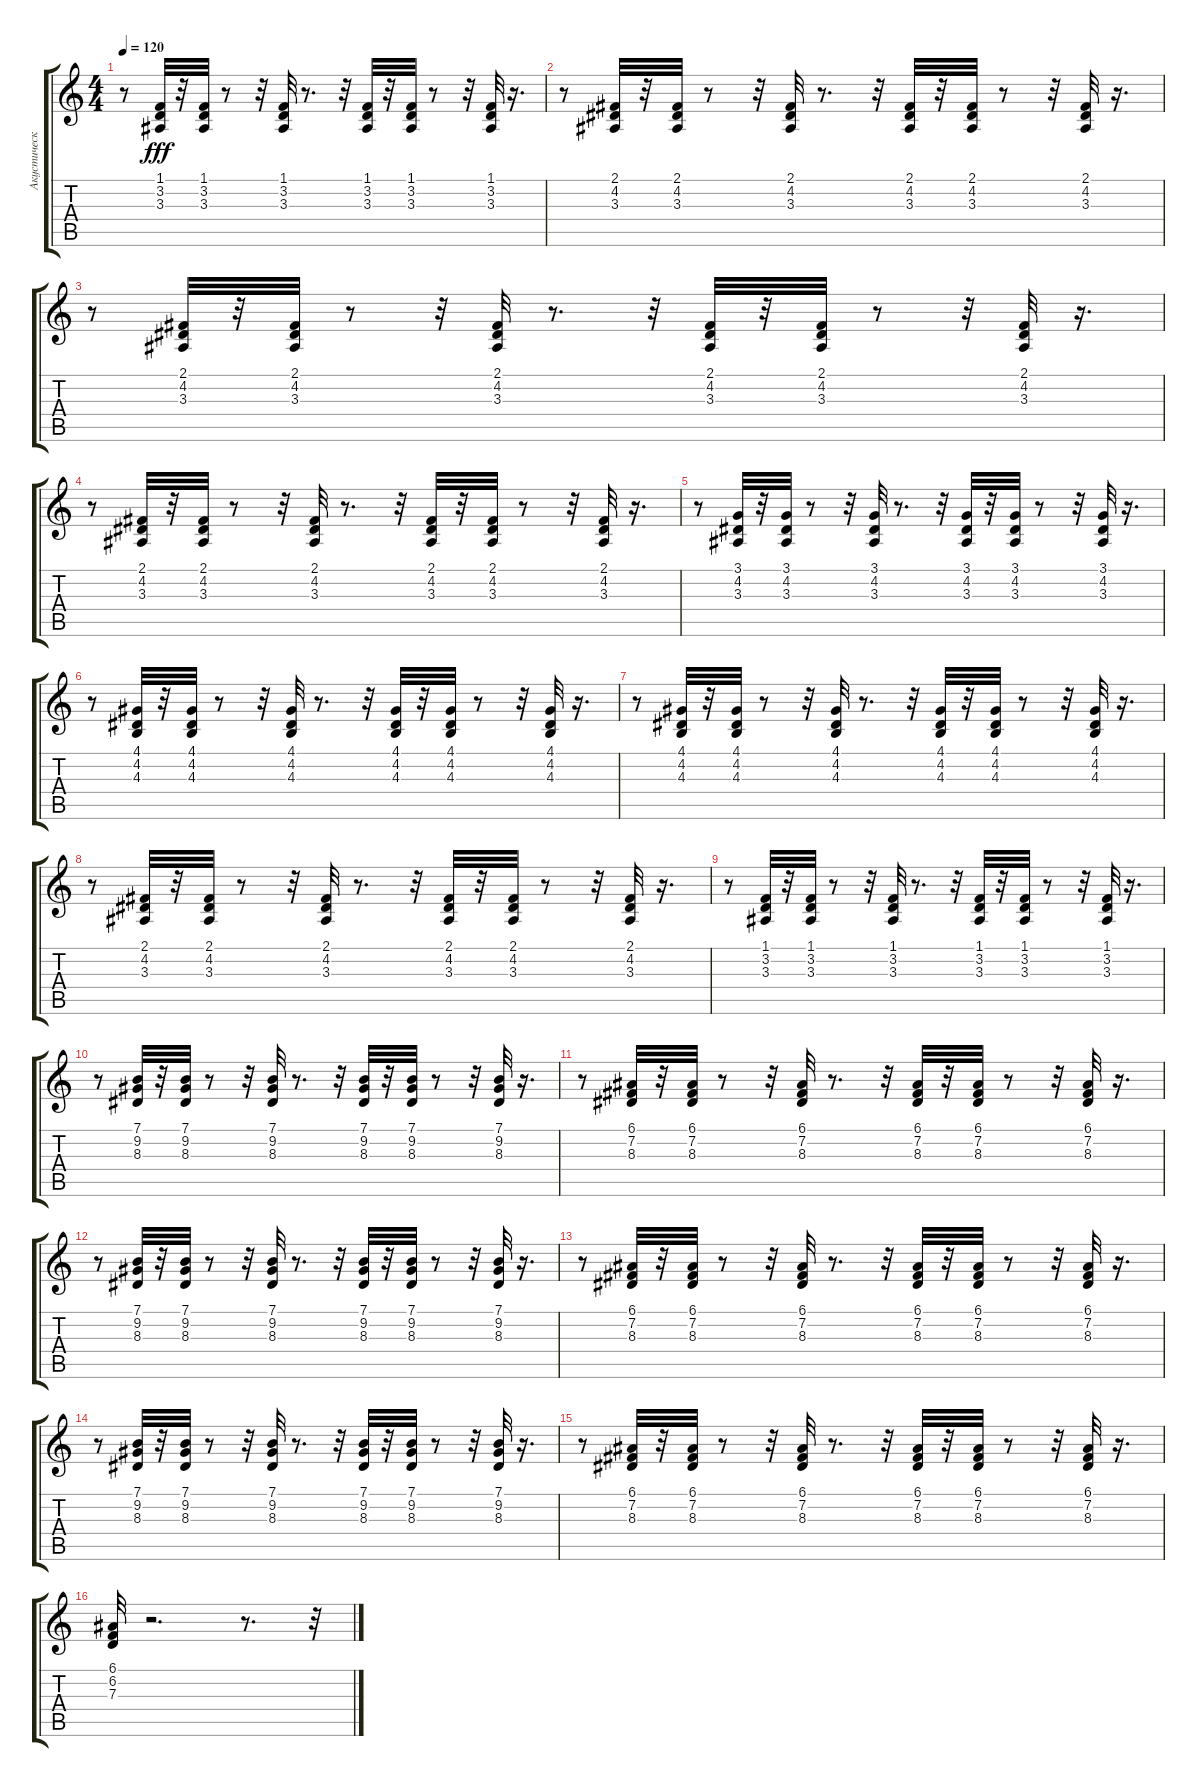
\track ("Акустический Гранд Роял" "Акустическ") {instrument acousticgrandpiano}
\staff {score tabs}
\tuning (E4 B3 G3 D3 A2 E2) {hide}
\ts (4 4)
\tempo 120
\clef g2
\ks c
r.8{dy fff} (1.1 3.2 3.3).32 r.32 (1.1 3.2 3.3).32 r.8 r.32 (1.1 3.2 3.3).32 r.8{d} r.32 (1.1 3.2 3.3).32 r.32 (1.1 3.2 3.3).32 r.8 r.32 (1.1 3.2 3.3).32 r.16{d} |
r.8 (2.1 4.2 3.3).32 r.32 (2.1 4.2 3.3).32 r.8 r.32 (2.1 4.2 3.3).32 r.8{d} r.32 (2.1 4.2 3.3).32 r.32 (2.1 4.2 3.3).32 r.8 r.32 (2.1 4.2 3.3).32 r.16{d} |
r.8 (2.1 4.2 3.3).32 r.32 (2.1 4.2 3.3).32 r.8 r.32 (2.1 4.2 3.3).32 r.8{d} r.32 (2.1 4.2 3.3).32 r.32 (2.1 4.2 3.3).32 r.8 r.32 (2.1 4.2 3.3).32 r.16{d} |
r.8 (2.1 4.2 3.3).32 r.32 (2.1 4.2 3.3).32 r.8 r.32 (2.1 4.2 3.3).32 r.8{d} r.32 (2.1 4.2 3.3).32 r.32 (2.1 4.2 3.3).32 r.8 r.32 (2.1 4.2 3.3).32 r.16{d} |
r.8 (3.1 4.2 3.3).32 r.32 (3.1 4.2 3.3).32 r.8 r.32 (3.1 4.2 3.3).32 r.8{d} r.32 (3.1 4.2 3.3).32 r.32 (3.1 4.2 3.3).32 r.8 r.32 (3.1 4.2 3.3).32 r.16{d} |
r.8 (4.1 4.2 4.3).32 r.32 (4.1 4.2 4.3).32 r.8 r.32 (4.1 4.2 4.3).32 r.8{d} r.32 (4.1 4.2 4.3).32 r.32 (4.1 4.2 4.3).32 r.8 r.32 (4.1 4.2 4.3).32 r.16{d} |
r.8 (4.1 4.2 4.3).32 r.32 (4.1 4.2 4.3).32 r.8 r.32 (4.1 4.2 4.3).32 r.8{d} r.32 (4.1 4.2 4.3).32 r.32 (4.1 4.2 4.3).32 r.8 r.32 (4.1 4.2 4.3).32 r.16{d} |
r.8 (2.1 4.2 3.3).32 r.32 (2.1 4.2 3.3).32 r.8 r.32 (2.1 4.2 3.3).32 r.8{d} r.32 (2.1 4.2 3.3).32 r.32 (2.1 4.2 3.3).32 r.8 r.32 (2.1 4.2 3.3).32 r.16{d} |
r.8 (1.1 3.2 3.3).32 r.32 (1.1 3.2 3.3).32 r.8 r.32 (1.1 3.2 3.3).32 r.8{d} r.32 (1.1 3.2 3.3).32 r.32 (1.1 3.2 3.3).32 r.8 r.32 (1.1 3.2 3.3).32 r.16{d} |
r.8 (7.1 9.2 8.3).32 r.32 (7.1 9.2 8.3).32 r.8 r.32 (7.1 9.2 8.3).32 r.8{d} r.32 (7.1 9.2 8.3).32 r.32 (7.1 9.2 8.3).32 r.8 r.32 (7.1 9.2 8.3).32 r.16{d} |
r.8 (6.1 7.2 8.3).32 r.32 (6.1 7.2 8.3).32 r.8 r.32 (6.1 7.2 8.3).32 r.8{d} r.32 (6.1 7.2 8.3).32 r.32 (6.1 7.2 8.3).32 r.8 r.32 (6.1 7.2 8.3).32 r.16{d} |
r.8 (7.1 9.2 8.3).32 r.32 (7.1 9.2 8.3).32 r.8 r.32 (7.1 9.2 8.3).32 r.8{d} r.32 (7.1 9.2 8.3).32 r.32 (7.1 9.2 8.3).32 r.8 r.32 (7.1 9.2 8.3).32 r.16{d} |
r.8 (6.1 7.2 8.3).32 r.32 (6.1 7.2 8.3).32 r.8 r.32 (6.1 7.2 8.3).32 r.8{d} r.32 (6.1 7.2 8.3).32 r.32 (6.1 7.2 8.3).32 r.8 r.32 (6.1 7.2 8.3).32 r.16{d} |
r.8 (7.1 9.2 8.3).32 r.32 (7.1 9.2 8.3).32 r.8 r.32 (7.1 9.2 8.3).32 r.8{d} r.32 (7.1 9.2 8.3).32 r.32 (7.1 9.2 8.3).32 r.8 r.32 (7.1 9.2 8.3).32 r.16{d} |
r.8 (6.1 7.2 8.3).32 r.32 (6.1 7.2 8.3).32 r.8 r.32 (6.1 7.2 8.3).32 r.8{d} r.32 (6.1 7.2 8.3).32 r.32 (6.1 7.2 8.3).32 r.8 r.32 (6.1 7.2 8.3).32 r.16{d} |
(6.1 6.2 7.3).32 r.2{d} r.8{d} r.32
